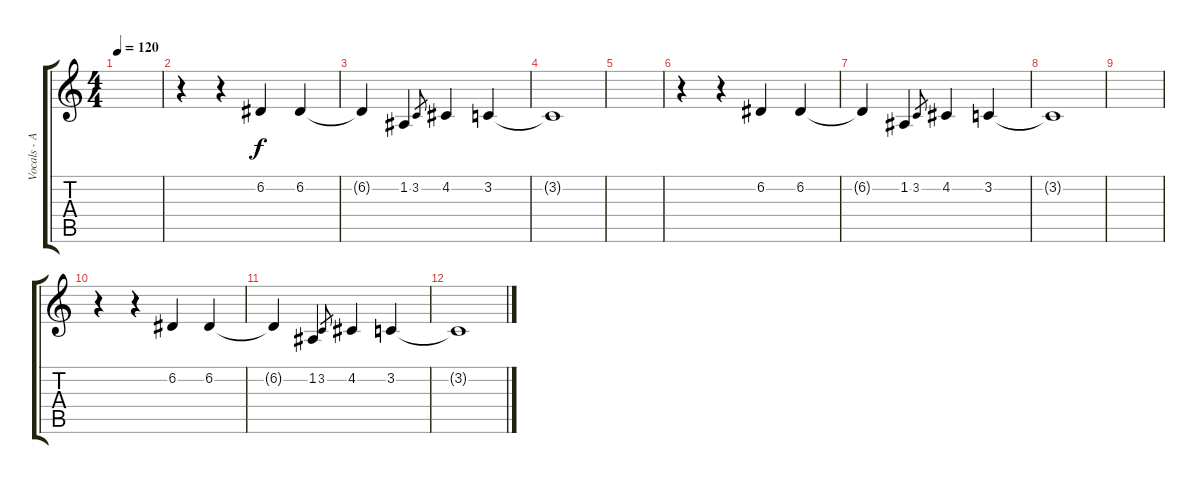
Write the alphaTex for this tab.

\track ("Vocals - Adam" "Vocals - A") {instrument cello}
\staff {score tabs}
\tuning (D4 A3 F3 C3 G2 C2) {hide}
\ts (4 4)
\tempo 120
\clef g2
\ks c
|
r.4 r.4 6.2.4 6.2.4 |
6.2{t}.4 1.2.4 3.2.8{gr} 4.2.4 3.2.4 |
3.2{t}.1 |
|
r.4 r.4 6.2.4 6.2.4 |
6.2{t}.4 1.2.4 3.2.8{gr} 4.2.4 3.2.4 |
3.2{t}.1 |
|
r.4 r.4 6.2.4 6.2.4 |
6.2{t}.4 1.2.4 3.2.8{gr} 4.2.4 3.2.4 |
3.2{t}.1
